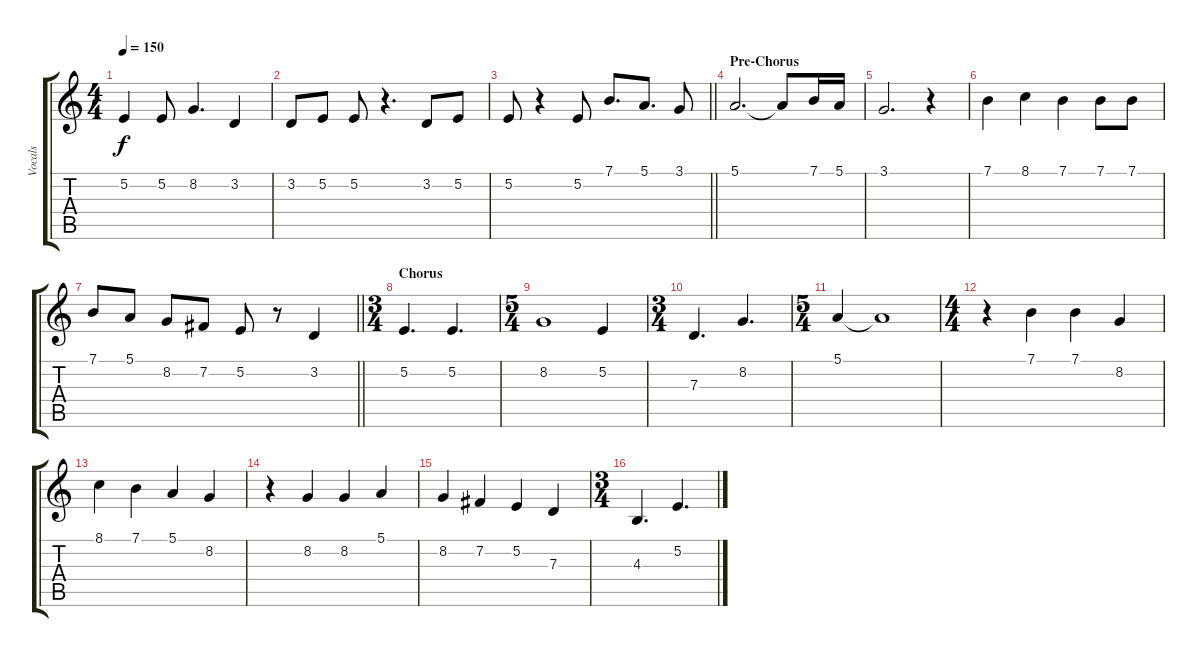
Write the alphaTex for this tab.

\track ("Vocals" "Vocals") {instrument flute}
\staff {score tabs}
\tuning (E4 B3 G3 D3 A2 E2) {hide}
\ts (4 4)
\tempo 150
\clef g2
\ks c
5.2.4{dy f} 5.2.8 8.2.4{d} 3.2.4 |
3.2.8 5.2.8 5.2.8 r.4{d} 3.2.8 5.2.8 |
\barLineRight lightlight
5.2.8 r.4 5.2.8 7.1.8{d} 5.1.8{d} 3.1.8 |
\section ("" "Pre-Chorus")
5.1.2{d} 5.1{t}.8 7.1.16 5.1.16 |
3.1.2{d} r.4 |
7.1.4 8.1.4 7.1.4 7.1.8 7.1.8 |
\barLineRight lightlight
7.1.8 5.1.8 8.2.8 7.2.8 5.2.8 r.8 3.2.4 |
\ts (3 4)
\section ("" "Chorus")
5.2.4{d} 5.2.4{d} |
\ts (5 4)
8.2.1 5.2.4 |
\ts (3 4)
7.3.4{d} 8.2.4{d} |
\ts (5 4)
5.1.4 5.1{t}.1 |
\ts (4 4)
r.4 7.1.4 7.1.4 8.2.4 |
8.1.4 7.1.4 5.1.4 8.2.4 |
r.4 8.2.4 8.2.4 5.1.4 |
8.2.4 7.2.4 5.2.4 7.3.4 |
\ts (3 4)
4.3.4{d} 5.2.4{d}
